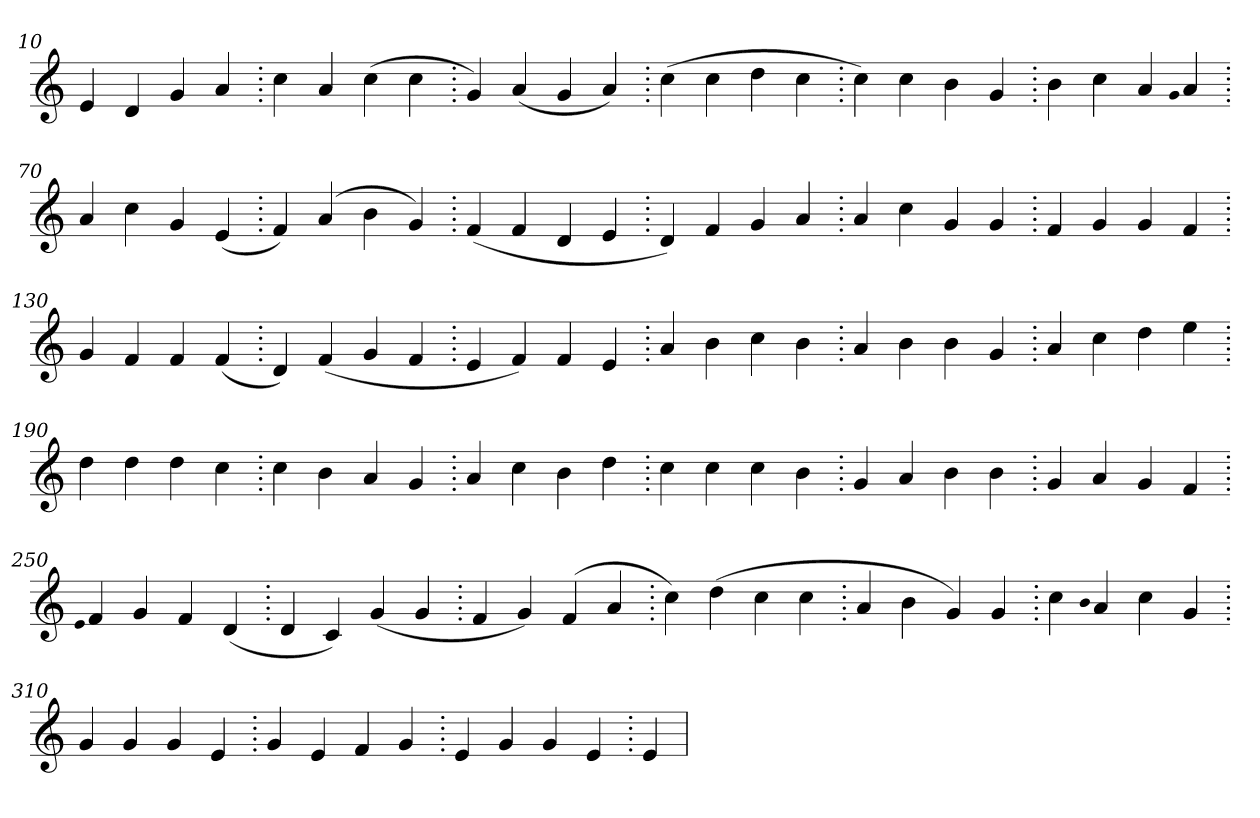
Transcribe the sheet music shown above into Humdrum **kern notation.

**kern
*part1
*staff1
*clefG2
=10.
4e
4d
4g
4a
=20.
4cc
4a
(>4cc
4cc
=30.
4g)
(>4a
4g
4a)
=40.
(>4cc
4cc
4dd
4cc
=50.
4cc)
4cc
4b
4g
=60.
4b
4cc
4a
qqg
4a
=70.
4a
4cc
4g
(>4e
=80.
4f)
(>4a
4b
4g)
=90.
(>4f
4f
4d
4e
=100.
4d)
4f
4g
4a
=110.
4a
4cc
4g
4g
=120.
4f
4g
4g
4f
=130.
4g
4f
4f
(>4f
=140.
4d)
(>4f
4g
4f
=150.
4e
4f)
4f
4e
=160.
4a
4b
4cc
4b
=170.
4a
4b
4b
4g
=180.
4a
4cc
4dd
4ee
=190.
4dd
4dd
4dd
4cc
=200.
4cc
4b
4a
4g
=210.
4a
4cc
4b
4dd
=220.
4cc
4cc
4cc
4b
=230.
4g
4a
4b
4b
=240.
4g
4a
4g
4f
=250.
qqe
4f
4g
4f
(>4d
=260.
4d
4c)
(>4g
4g
=270.
4f
4g)
(>4f
4a
=280.
4cc)
(>4dd
4cc
4cc
=290.
4a
4b
4g)
4g
=300.
4cc
qqb
4a
4cc
4g
=310.
4g
4g
4g
4e
=320.
4g
4e
4f
4g
=330.
4e
4g
4g
4e
=340.
4e
=
*-
